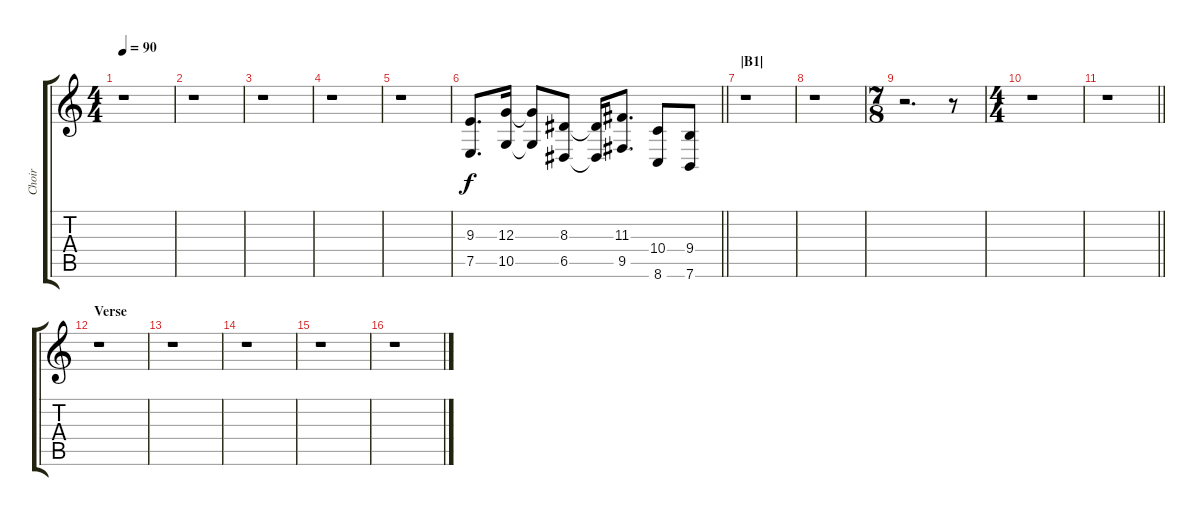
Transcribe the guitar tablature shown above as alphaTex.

\track ("Choir" "Choir") {instrument choiraahs}
\staff {score tabs}
\tuning (E4 B3 G3 D3 A2 E2) {hide}
\ts (4 4)
\tempo 90
\clef g2
\ks c
r.1{dy f} |
r.1 |
r.1 |
r.1 |
r.1 |
\barLineRight lightlight
(9.3 7.5).8{d balance 10} (12.3 10.5).16 (12.3{t} 10.5{t}).8 (8.3 6.5).8 (8.3{t} 6.5{t}).16 (11.3 9.5).8{d} (10.4 8.6).8 (9.4 7.6).8 |
\section ("" "|B1|")
r.1 |
r.1 |
\ts (7 8)
r.2{d} r.8 |
\ts (4 4)
r.1 |
\barLineRight lightlight
r.1 |
\section ("" "Verse")
r.1 |
r.1 |
r.1 |
r.1 |
r.1
